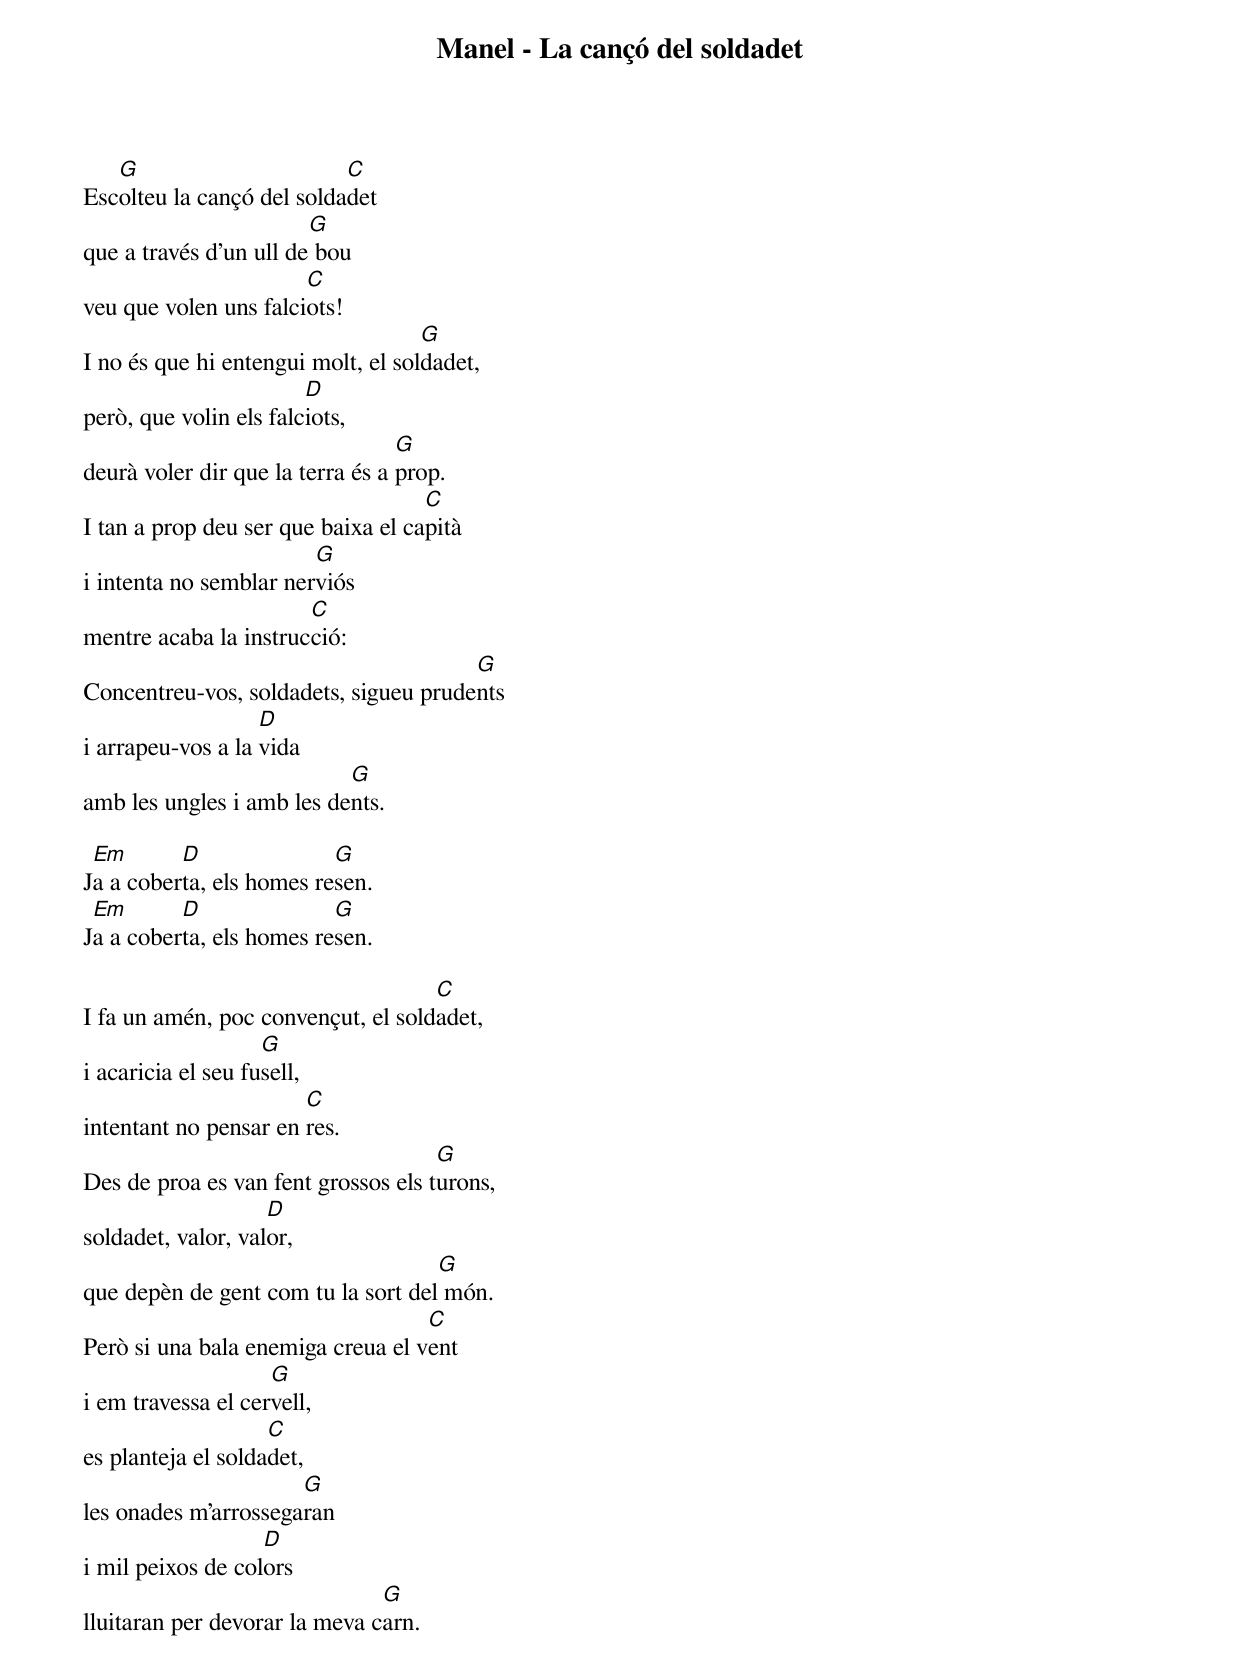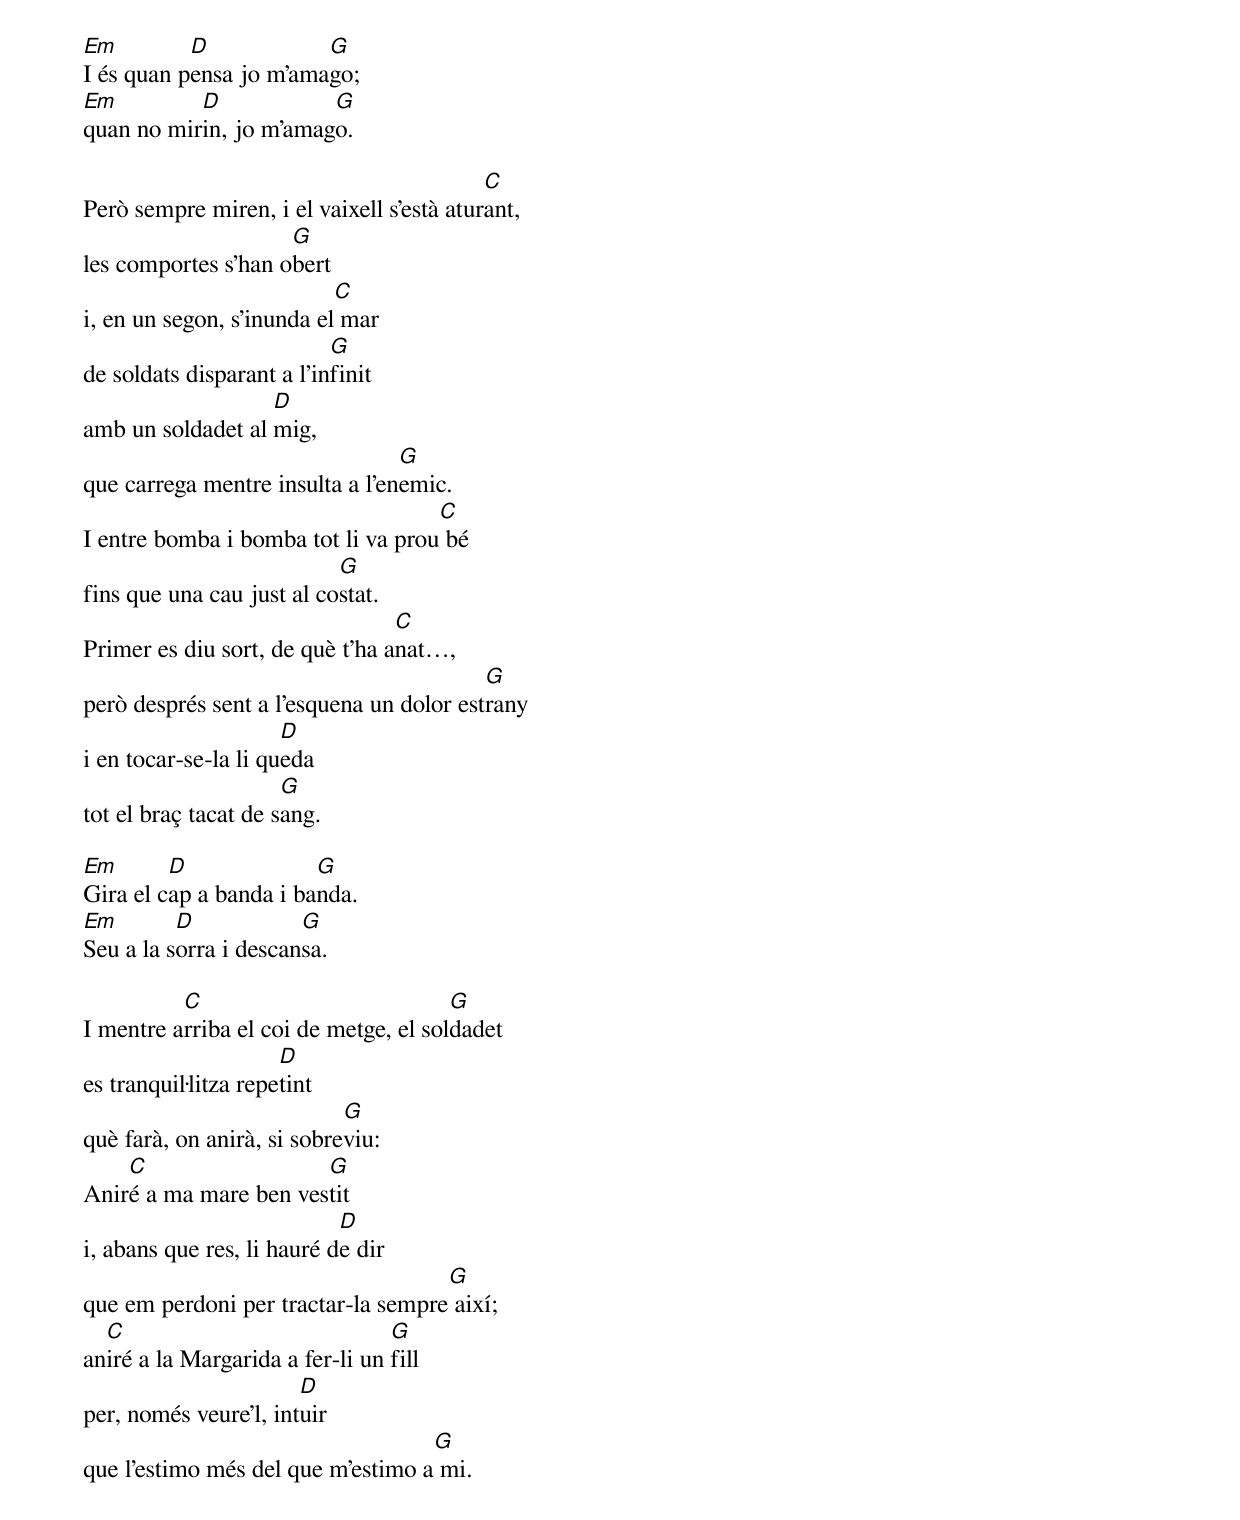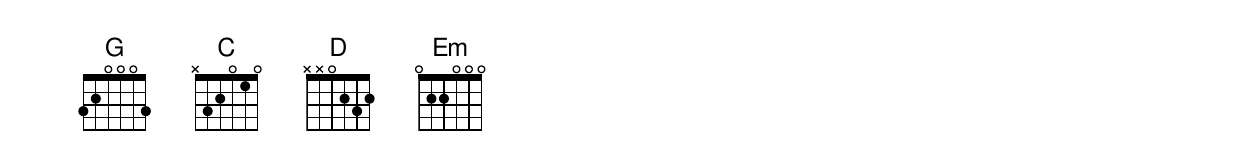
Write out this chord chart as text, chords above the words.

Manel - La cançó del soldadet

   G                       C
Escolteu la cançó del soldadet
                        G
que a través d'un ull de bou
                       C
veu que volen uns falciots!
                                    G
I no és que hi entengui molt, el soldadet,
                        D
però, que volin els falciots,
                                  G
deurà voler dir que la terra és a prop.
                                    C
I tan a prop deu ser que baixa el capità
                        G
i intenta no semblar nerviós
                       C
mentre acaba la instrucció:
                                       G
Concentreu-vos, soldadets, sigueu prudents
                   D
i arrapeu-vos a la vida
                           G
amb les ungles i amb les dents.

 Em       D               G
Ja a coberta, els homes resen.
 Em       D               G
Ja a coberta, els homes resen.

                                    C
I fa un amén, poc convençut, el soldadet,
                    G
i acaricia el seu fusell,
                       C
intentant no pensar en res.
                                     G
Des de proa es van fent grossos els turons,
                    D
soldadet, valor, valor,
                                    G
que depèn de gent com tu la sort del món.
                                   C
Però si una bala enemiga creua el vent
                    G
i em travessa el cervell,
                    C
es planteja el soldadet,
                      G
les onades m'arrossegaran
                   D
i mil peixos de colors
                               G
lluitaran per devorar la meva carn.

Em         D            G
I és quan pensa jo m'amago;
Em         D            G
quan no mirin, jo m'amago.

                                           C
Però sempre miren, i el vaixell s'està aturant,
                     G
les comportes s'han obert
                           C
i, en un segon, s'inunda el mar
                           G
de soldats disparant a l'infinit
                   D
amb un soldadet al mig,
                                 G
que carrega mentre insulta a l'enemic.
                                    C
I entre bomba i bomba tot li va prou bé
                           G
fins que una cau just al costat.
                                 C
Primer es diu sort, de què t'ha anat,
                                          G
però després sent a l'esquena un dolor estrany
                      D
i en tocar-se-la li queda
                      G
tot el braç tacat de sang.

Em       D              G
Gira el cap a banda i banda.
Em        D            G
Seu a la sorra i descansa.

          C                            G
I mentre arriba el coi de metge, el soldadet
                      D
es tranquil·litza repetint
                            G
què farà, on anirà, si sobreviu:
    C                  G
Aniré a ma mare ben vestit
                            D
i, abans que res, li hauré de dir
                                    G
que em perdoni per tractar-la sempre així;
  C                              G
aniré a la Margarida a fer-li un fill
                       D
per, només veure'l, intuir
                                   G
que l'estimo més del que m'estimo a mi.
